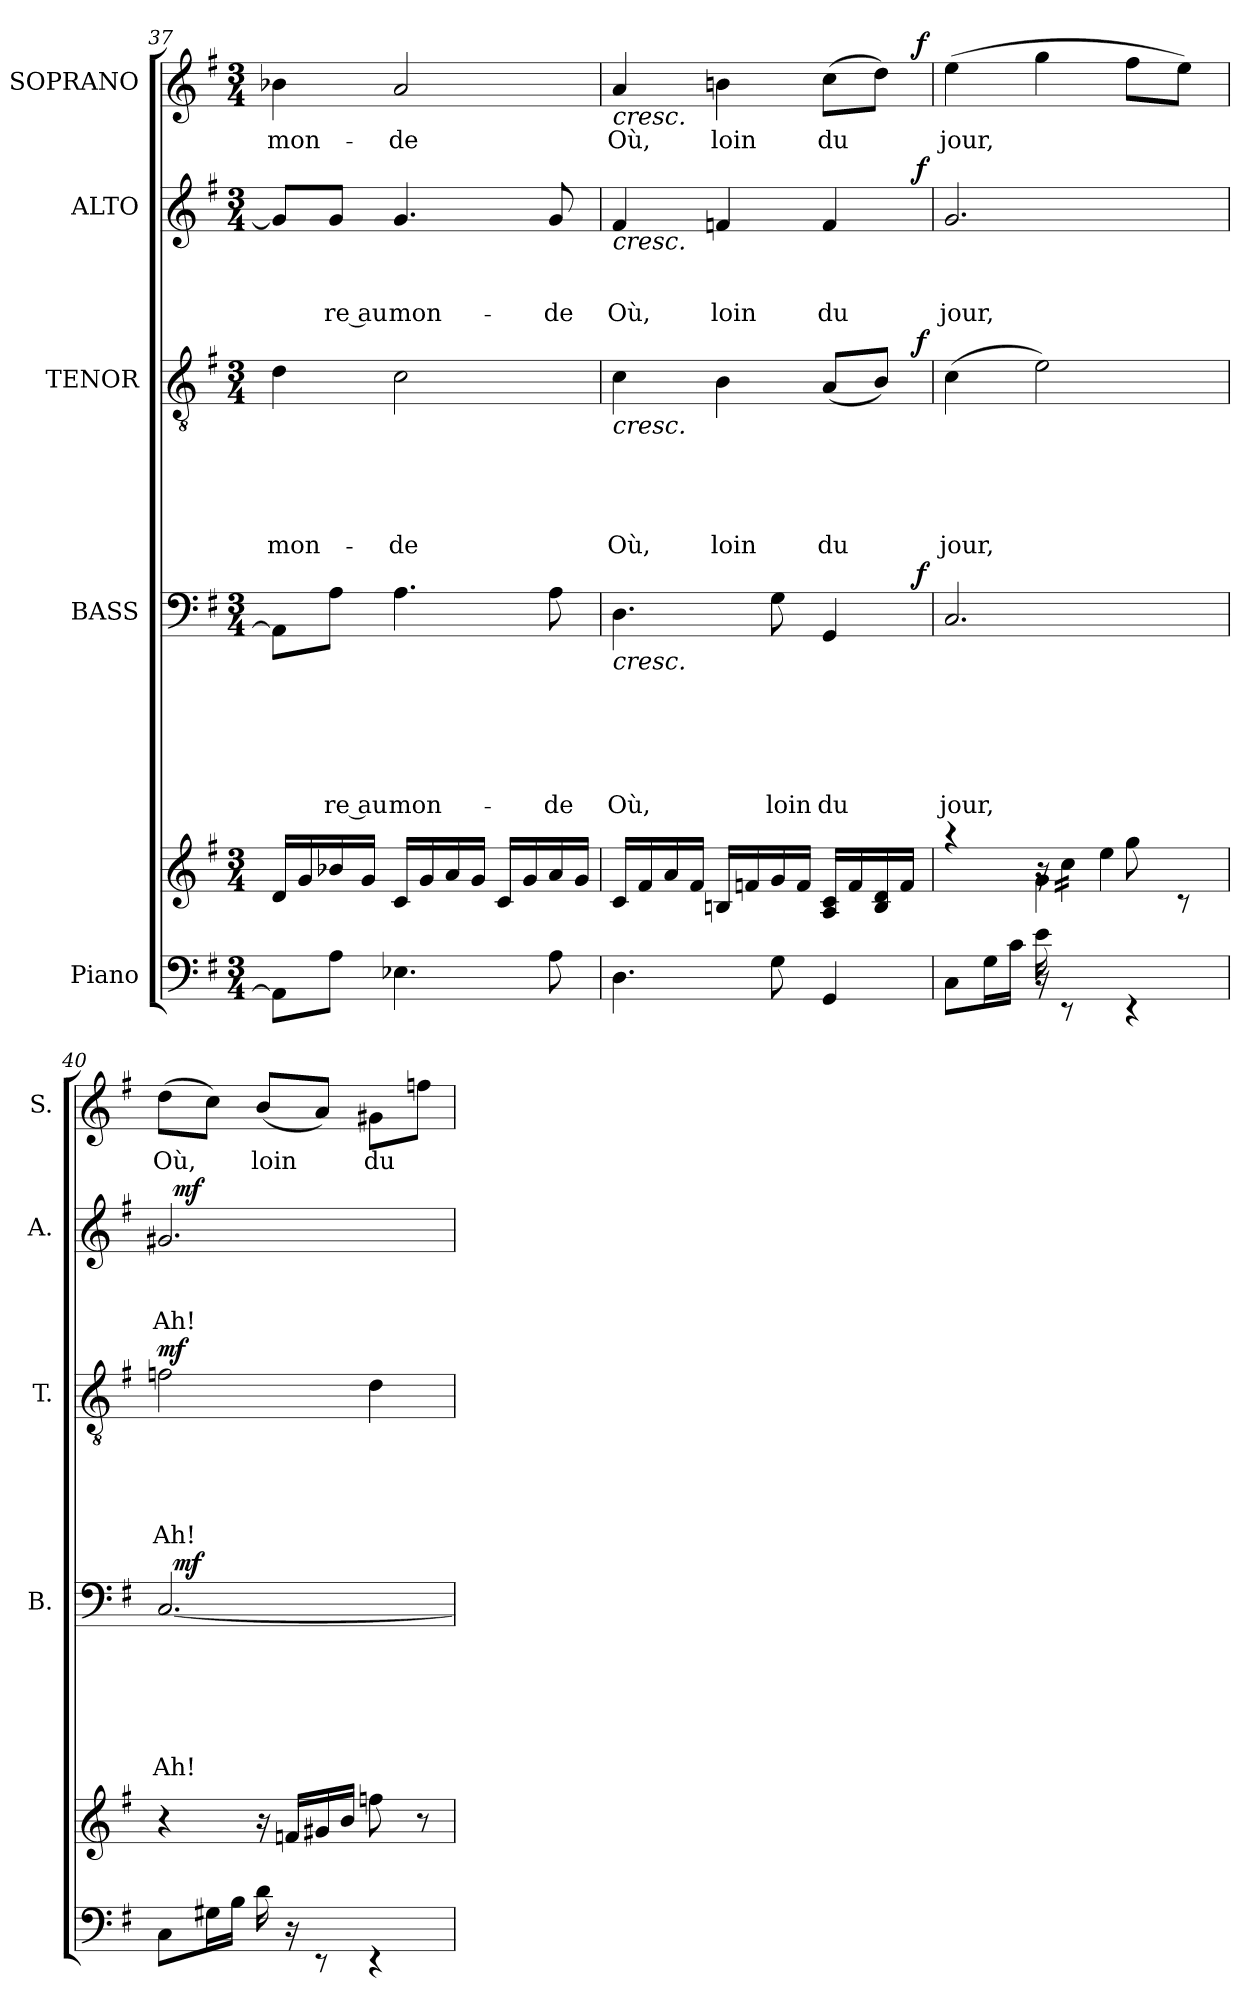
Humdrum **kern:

**kern	**kern	**kern	**text	**text	**text	**text	**text	**text	**dynam	**kern	**text	**text	**text	**text	**text	**dynam	**kern	**text	**text	**text	**dynam	**kern	**text	**dynam
*part5	*part5	*part4	*part4	*part4	*part4	*part4	*part4	*part4	*part4	*part3	*part3	*part3	*part3	*part3	*part3	*part3	*part2	*part2	*part2	*part2	*part2	*part1	*part1	*part1
*staff6	*staff5	*staff4	*staff4	*staff4	*staff4	*staff4	*staff4	*staff4	*staff4	*staff3	*staff3	*staff3	*staff3	*staff3	*staff3	*staff3	*staff2	*staff2	*staff2	*staff2	*staff2	*staff1	*staff1	*staff1
*I"Piano	*	*I"BASS	*	*	*	*	*	*	*	*I"TENOR	*	*	*	*	*	*	*I"ALTO	*	*	*	*	*I"SOPRANO	*	*
*	*	*I'B.	*	*	*	*	*	*	*	*I'T.	*	*	*	*	*	*	*I'A.	*	*	*	*	*I'S.	*	*
*clefF4	*clefG2	*clefF4	*	*	*	*	*	*	*	*clefGv2	*	*	*	*	*	*	*clefG2	*	*	*	*	*clefG2	*	*
*k[f#]	*k[f#]	*k[f#]	*	*	*	*	*	*	*	*k[f#]	*	*	*	*	*	*	*k[f#]	*	*	*	*	*k[f#]	*	*
*G:	*G:	*G:	*	*	*	*	*	*	*	*G:	*	*	*	*	*	*	*G:	*	*	*	*	*G:	*	*
*M3/4	*M3/4	*M3/4	*	*	*	*	*	*	*	*M3/4	*	*	*	*	*	*	*M3/4	*	*	*	*	*M3/4	*	*
=37	=37	=37	=37	=37	=37	=37	=37	=37	=37	=37	=37	=37	=37	=37	=37	=37	=37	=37	=37	=37	=37	=37	=37	=37
!	!	!	!	!	!	!	!	!	!	!	!	!	!	!	!LO:LY:b	!	!	!	!	!	!	!	!LO:LY:b	!
8AA\L]	16d/LL	8AA\L]	.	.	.	.	.	.	.	4d\	.	.	.	.	mon-	.	8g/L]	.	.	.	.	4b-X\	mon-	.
.	16g/	.	.	.	.	.	.	.	.	.	.	.	.	.	.	.	.	.	.	.	.	.	.	.
!	!	!	!	!	!	!	!	!LO:LY:b:rj	!	!	!	!	!	!	!	!	!	!	!	!LO:LY:b:rj	!	!	!	!
8A\J	16b-X/	8A\J	.	.	.	.	.	-re au	.	.	.	.	.	.	.	.	8g/J	.	.	-re au	.	.	.	.
.	16g/JJ	.	.	.	.	.	.	.	.	.	.	.	.	.	.	.	.	.	.	.	.	.	.	.
!	!	!	!	!	!	!	!	!LO:LY:b	!	!	!	!	!	!	!LO:LY:b	!	!	!	!	!LO:LY:b	!	!	!LO:LY:b	!
4.E-X\	16c/LL	4.A\	.	.	.	.	.	mon-	.	2c\	.	.	.	.	-de	.	4.g/	.	.	mon-	.	2a/	-de	.
.	16g/	.	.	.	.	.	.	.	.	.	.	.	.	.	.	.	.	.	.	.	.	.	.	.
.	16a/	.	.	.	.	.	.	.	.	.	.	.	.	.	.	.	.	.	.	.	.	.	.	.
.	16g/JJ	.	.	.	.	.	.	.	.	.	.	.	.	.	.	.	.	.	.	.	.	.	.	.
.	16c/LL	.	.	.	.	.	.	.	.	.	.	.	.	.	.	.	.	.	.	.	.	.	.	.
.	16g/	.	.	.	.	.	.	.	.	.	.	.	.	.	.	.	.	.	.	.	.	.	.	.
!	!	!	!	!	!	!	!	!LO:LY:b	!	!	!	!	!	!	!	!	!	!	!	!LO:LY:b	!	!	!	!
8A\	16a/	8A\	.	.	.	.	.	-de	.	.	.	.	.	.	.	.	8g/	.	.	-de	.	.	.	.
.	16g/JJ	.	.	.	.	.	.	.	.	.	.	.	.	.	.	.	.	.	.	.	.	.	.	.
=38	=38	=38	=38	=38	=38	=38	=38	=38	=38	=38	=38	=38	=38	=38	=38	=38	=38	=38	=38	=38	=38	=38	=38	=38
!	!	!	!	!	!	!	!	!LO:LY:b	!LO:HP:b	!	!	!	!	!	!LO:LY:b	!LO:HP:b	!	!	!	!LO:LY:b	!LO:HP:b	!	!LO:LY:b	!LO:HP:b
*	*	*^	*	*	*	*	*	*	*	*^	*	*	*	*	*	*	*^	*	*	*	*	*^	*	*
4.D\	16c/LL	4.D\	2ryy	.	.	.	.	.	Où,	<	4c\	2ryy	.	.	.	.	Où,	<	4f#/	2ryy	.	.	Où,	<	4a/	2ryy	Où,	<
.	16f#/	.	.	.	.	.	.	.	.	.	.	.	.	.	.	.	.	.	.	.	.	.	.	.	.	.	.	.
.	16a/	.	.	.	.	.	.	.	.	.	.	.	.	.	.	.	.	.	.	.	.	.	.	.	.	.	.	.
.	16f#/JJ	.	.	.	.	.	.	.	.	.	.	.	.	.	.	.	.	.	.	.	.	.	.	.	.	.	.	.
!	!	!	!	!	!	!	!	!	!	!	!	!	!	!	!	!	!LO:LY:b	!	!	!	!	!	!LO:LY:b	!	!	!	!LO:LY:b	!
.	16Bn/LL	.	.	.	.	.	.	.	.	.	4B\	.	.	.	.	.	loin	.	4fn/	.	.	.	loin	.	4bn\	.	loin	.
.	16fn/	.	.	.	.	.	.	.	.	.	.	.	.	.	.	.	.	.	.	.	.	.	.	.	.	.	.	.
!	!	!	!	!	!	!	!	!	!LO:LY:b	!	!	!	!	!	!	!	!	!	!	!	!	!	!	!	!	!	!	!
8G\	16g/	8G\	.	.	.	.	.	.	loin	.	.	.	.	.	.	.	.	.	.	.	.	.	.	.	.	.	.	.
.	16f/JJ	.	.	.	.	.	.	.	.	.	.	.	.	.	.	.	.	.	.	.	.	.	.	.	.	.	.	.
!	!	!	!	!	!	!	!	!	!LO:LY:b	!	!	!	!	!	!	!	!LO:LY:b	!	!	!	!	!	!LO:LY:b	!	!	!	!LO:LY:b	!
4GG/	16A/ 16c/LL	4GG/	8..ryy	.	.	.	.	.	du	.	(<8A/L	8..ryy	.	.	.	.	du	.	4f/	8..ryy	.	.	du	.	(>8cc\L	8..ryy	du	.
.	16f/	.	.	.	.	.	.	.	.	.	.	.	.	.	.	.	.	.	.	.	.	.	.	.	.	.	.	.
.	16B/ 16d/	.	.	.	.	.	.	.	.	.	8B/J)	.	.	.	.	.	.	.	.	.	.	.	.	.	8dd\J)	.	.	.
.	16f/JJ	.	.	.	.	.	.	.	.	.	.	.	.	.	.	.	.	.	.	.	.	.	.	.	.	.	.	.
!	!	!	!	!	!	!	!	!	!	!LO:DY:a	!	!	!	!	!	!	!	!LO:DY:a	!	!	!	!	!	!LO:DY:a	!	!	!	!LO:DY:a
.	.	.	32ryy	.	.	.	.	.	.	f	.	32ryy	.	.	.	.	.	f	.	32ryy	.	.	.	f	.	32ryy	.	f
.	.	.	.	.	.	.	.	.	.	[	.	.	.	.	.	.	.	[	.	.	.	.	.	[	.	.	.	[
=39	=39	=39	=39	=39	=39	=39	=39	=39	=39	=39	=39	=39	=39	=39	=39	=39	=39	=39	=39	=39	=39	=39	=39	=39	=39	=39	=39	=39
*^	*^	*	*	*	*	*	*	*	*	*	*	*	*	*	*	*	*	*	*	*	*	*	*	*	*	*	*	*
*	*	*	*^	*	*	*	*	*	*	*	*	*	*	*	*	*	*	*	*	*	*	*	*	*	*	*	*	*	*	*
!	!	!	!	!	!	!	!	!	!	!	!	!LO:LY:b	!	!	!	!	!	!	!	!LO:LY:b	!	!	!	!	!	!LO:LY:b	!	!	!	!LO:LY:b	!
*	*	*	*	*	*v	*v	*	*	*	*	*	*	*	*	*	*	*	*	*	*	*	*v	*v	*	*	*	*	*v	*v	*	*
*	*	*	*	*	*	*	*	*	*	*	*	*	*v	*v	*	*	*	*	*	*	*	*	*	*	*	*	*	*
8C\L	4ryy	4raa	4ryy	4..ryy	2.C/	.	.	.	.	.	jour,	.	(>4c\	.	.	.	.	jour,	.	2.g/	.	.	jour,	.	(>4ee\	jour,	.
16G\L	.	.	.	.	.	.	.	.	.	.	.	.	.	.	.	.	.	.	.	.	.	.	.	.	.	.	.
16c\JJ	.	.	.	.	.	.	.	.	.	.	.	.	.	.	.	.	.	.	.	.	.	.	.	.	.	.	.
16e\	16rC	16ra	4g\	.	.	.	.	.	.	.	.	.	2e\)	.	.	.	.	.	.	.	.	.	.	.	4gg\	.	.
*	*	*tremolo	*	*	*	*	*	*	*	*	*	*	*	*	*	*	*	*	*	*	*	*	*	*	*	*	*
4..ryy	8rEE	16cc\LL	.	.	.	.	.	.	.	.	.	.	.	.	.	.	.	.	.	.	.	.	.	.	.	.	.
.	.	16cc\	.	.	.	.	.	.	.	.	.	.	.	.	.	.	.	.	.	.	.	.	.	.	.	.	.
.	16ryy	16cc\	.	4ee\	.	.	.	.	.	.	.	.	.	.	.	.	.	.	.	.	.	.	.	.	.	.	.
.	4rEE	16cc\JJ	8gg\	.	.	.	.	.	.	.	.	.	.	.	.	.	.	.	.	.	.	.	.	.	8ff#\L	.	.
*	*	*Xtremolo	*	*	*	*	*	*	*	*	*	*	*	*	*	*	*	*	*	*	*	*	*	*	*	*	*
.	.	8.ryy	.	.	.	.	.	.	.	.	.	.	.	.	.	.	.	.	.	.	.	.	.	.	.	.	.
.	.	.	8rc	.	.	.	.	.	.	.	.	.	.	.	.	.	.	.	.	.	.	.	.	.	8ee\J)	.	.
.	.	.	.	16ryy	.	.	.	.	.	.	.	.	.	.	.	.	.	.	.	.	.	.	.	.	.	.	.
=40	=40	=40	=40	=40	=40	=40	=40	=40	=40	=40	=40	=40	=40	=40	=40	=40	=40	=40	=40	=40	=40	=40	=40	=40	=40	=40	=40
!	!	!	!	!	!	!	!	!	!	!	!LO:LY:b	!	!	!	!	!	!	!LO:LY:b	!LO:DY:a	!	!	!	!LO:LY:b	!	!	!LO:LY:b	!
*	*	*v	*v	*v	*^	*	*	*	*	*	*	*	*	*	*	*	*	*	*	*^	*	*	*	*	*	*	*
8C\L	4.ryy	4r	[<2.C/	32ryy	.	.	.	.	.	Ah!	.	2fn\	.	.	.	.	Ah!	mf	2.g#X/	32ryy	.	.	Ah!	.	(>8dd\L	Où,	.
!	!	!	!	!	!	!	!	!	!	!	!LO:DY:a	!	!	!	!	!	!	!	!	!	!	!	!	!LO:DY:a	!	!	!
.	.	.	.	2ryy	.	.	.	.	.	.	mf	.	.	.	.	.	.	.	.	2ryy	.	.	.	mf	.	.	.
16G#X\L	.	.	.	.	.	.	.	.	.	.	.	.	.	.	.	.	.	.	.	.	.	.	.	.	8cc\J)	.	.
16B\JJ	.	.	.	.	.	.	.	.	.	.	.	.	.	.	.	.	.	.	.	.	.	.	.	.	.	.	.
!	!	!	!	!	!	!	!	!	!	!	!	!	!	!	!	!	!	!	!	!	!	!	!	!	!	!LO:LY:b	!
16d\	.	16ra	.	.	.	.	.	.	.	.	.	.	.	.	.	.	.	.	.	.	.	.	.	.	(<8b/L	loin	.
16rC	.	16fn/LL	.	.	.	.	.	.	.	.	.	.	.	.	.	.	.	.	.	.	.	.	.	.	.	.	.
8ryy	8rEE	16g#X/	.	.	.	.	.	.	.	.	.	.	.	.	.	.	.	.	.	.	.	.	.	.	8a/J)	.	.
.	.	16b/JJ	.	.	.	.	.	.	.	.	.	.	.	.	.	.	.	.	.	.	.	.	.	.	.	.	.
!	!	!	!	!	!	!	!	!	!	!	!	!	!	!	!	!	!	!	!	!	!	!	!	!	!	!LO:LY:b	!
4ryy	4rEE	8ffn\	.	.	.	.	.	.	.	.	.	4d\	.	.	.	.	.	.	.	.	.	.	.	.	8g#X\L	du	.
.	.	.	.	8..ryy	.	.	.	.	.	.	.	.	.	.	.	.	.	.	.	8..ryy	.	.	.	.	.	.	.
.	.	8r	.	.	.	.	.	.	.	.	.	.	.	.	.	.	.	.	.	.	.	.	.	.	8ffn>\J	.	.
*v	*v	*	*v	*v	*	*	*	*	*	*	*	*	*	*	*	*	*	*	*v	*v	*	*	*	*	*	*	*
=	=	=	=	=	=	=	=	=	=	=	=	=	=	=	=	=	=	=	=	=	=	=	=	=
*-	*-	*-	*-	*-	*-	*-	*-	*-	*-	*-	*-	*-	*-	*-	*-	*-	*-	*-	*-	*-	*-	*-	*-	*-
